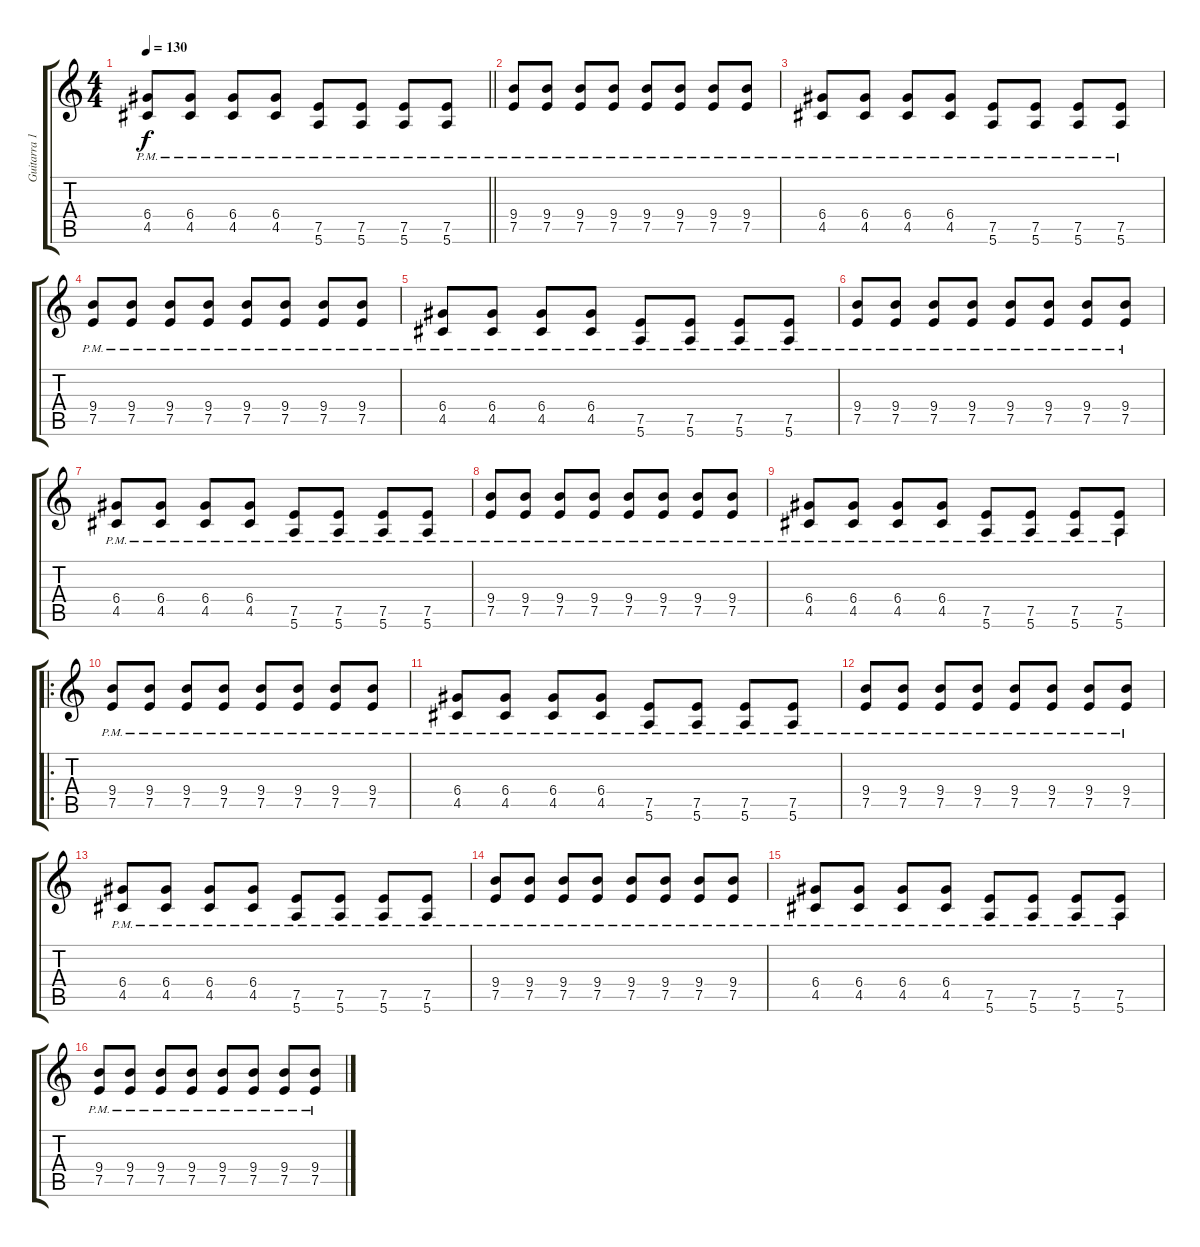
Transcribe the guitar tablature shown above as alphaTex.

\track ("Guitarra 1" "Guitarra 1") {instrument acousticguitarsteel}
\staff {score tabs}
\tuning (E4 B3 G3 D3 A2 E2) {hide}
\ts (4 4)
\tempo 130
\clef g2
\barLineRight lightlight
\ks c
(6.4{pm} 4.5{pm}).8{dy f} (6.4{pm} 4.5{pm}).8 (6.4{pm} 4.5{pm}).8 (6.4{pm} 4.5{pm}).8 (7.5{pm} 5.6{pm}).8 (7.5{pm} 5.6{pm}).8 (7.5{pm} 5.6{pm}).8 (7.5{pm} 5.6{pm}).8 |
(9.4{pm} 7.5{pm}).8 (9.4{pm} 7.5{pm}).8 (9.4{pm} 7.5{pm}).8 (9.4{pm} 7.5{pm}).8 (9.4{pm} 7.5{pm}).8 (9.4{pm} 7.5{pm}).8 (9.4{pm} 7.5{pm}).8 (9.4{pm} 7.5{pm}).8 |
(6.4{pm} 4.5{pm}).8 (6.4{pm} 4.5{pm}).8 (6.4{pm} 4.5{pm}).8 (6.4{pm} 4.5{pm}).8 (7.5{pm} 5.6{pm}).8 (7.5{pm} 5.6{pm}).8 (7.5{pm} 5.6{pm}).8 (7.5{pm} 5.6{pm}).8 |
(9.4{pm} 7.5{pm}).8 (9.4{pm} 7.5{pm}).8 (9.4{pm} 7.5{pm}).8 (9.4{pm} 7.5{pm}).8 (9.4{pm} 7.5{pm}).8 (9.4{pm} 7.5{pm}).8 (9.4{pm} 7.5{pm}).8 (9.4{pm} 7.5{pm}).8 |
(6.4{pm} 4.5{pm}).8 (6.4{pm} 4.5{pm}).8 (6.4{pm} 4.5{pm}).8 (6.4{pm} 4.5{pm}).8 (7.5{pm} 5.6{pm}).8 (7.5{pm} 5.6{pm}).8 (7.5{pm} 5.6{pm}).8 (7.5{pm} 5.6{pm}).8 |
(9.4{pm} 7.5{pm}).8 (9.4{pm} 7.5{pm}).8 (9.4{pm} 7.5{pm}).8 (9.4{pm} 7.5{pm}).8 (9.4{pm} 7.5{pm}).8 (9.4{pm} 7.5{pm}).8 (9.4{pm} 7.5{pm}).8 (9.4{pm} 7.5{pm}).8 |
(6.4{pm} 4.5{pm}).8 (6.4{pm} 4.5{pm}).8 (6.4{pm} 4.5{pm}).8 (6.4{pm} 4.5{pm}).8 (7.5{pm} 5.6{pm}).8 (7.5{pm} 5.6{pm}).8 (7.5{pm} 5.6{pm}).8 (7.5{pm} 5.6{pm}).8 |
(9.4{pm} 7.5{pm}).8 (9.4{pm} 7.5{pm}).8 (9.4{pm} 7.5{pm}).8 (9.4{pm} 7.5{pm}).8 (9.4{pm} 7.5{pm}).8 (9.4{pm} 7.5{pm}).8 (9.4{pm} 7.5{pm}).8 (9.4{pm} 7.5{pm}).8 |
(6.4{pm} 4.5{pm}).8 (6.4{pm} 4.5{pm}).8 (6.4{pm} 4.5{pm}).8 (6.4{pm} 4.5{pm}).8 (7.5{pm} 5.6{pm}).8 (7.5{pm} 5.6{pm}).8 (7.5{pm} 5.6{pm}).8 (7.5{pm} 5.6{pm}).8 |
\ro
(9.4{pm} 7.5{pm}).8 (9.4{pm} 7.5{pm}).8 (9.4{pm} 7.5{pm}).8 (9.4{pm} 7.5{pm}).8 (9.4{pm} 7.5{pm}).8 (9.4{pm} 7.5{pm}).8 (9.4{pm} 7.5{pm}).8 (9.4{pm} 7.5{pm}).8 |
(6.4{pm} 4.5{pm}).8 (6.4{pm} 4.5{pm}).8 (6.4{pm} 4.5{pm}).8 (6.4{pm} 4.5{pm}).8 (7.5{pm} 5.6{pm}).8 (7.5{pm} 5.6{pm}).8 (7.5{pm} 5.6{pm}).8 (7.5{pm} 5.6{pm}).8 |
(9.4{pm} 7.5{pm}).8 (9.4{pm} 7.5{pm}).8 (9.4{pm} 7.5{pm}).8 (9.4{pm} 7.5{pm}).8 (9.4{pm} 7.5{pm}).8 (9.4{pm} 7.5{pm}).8 (9.4{pm} 7.5{pm}).8 (9.4{pm} 7.5{pm}).8 |
(6.4{pm} 4.5{pm}).8 (6.4{pm} 4.5{pm}).8 (6.4{pm} 4.5{pm}).8 (6.4{pm} 4.5{pm}).8 (7.5{pm} 5.6{pm}).8 (7.5{pm} 5.6{pm}).8 (7.5{pm} 5.6{pm}).8 (7.5{pm} 5.6{pm}).8 |
(9.4{pm} 7.5{pm}).8 (9.4{pm} 7.5{pm}).8 (9.4{pm} 7.5{pm}).8 (9.4{pm} 7.5{pm}).8 (9.4{pm} 7.5{pm}).8 (9.4{pm} 7.5{pm}).8 (9.4{pm} 7.5{pm}).8 (9.4{pm} 7.5{pm}).8 |
(6.4{pm} 4.5{pm}).8 (6.4{pm} 4.5{pm}).8 (6.4{pm} 4.5{pm}).8 (6.4{pm} 4.5{pm}).8 (7.5{pm} 5.6{pm}).8 (7.5{pm} 5.6{pm}).8 (7.5{pm} 5.6{pm}).8 (7.5{pm} 5.6{pm}).8 |
(9.4{pm} 7.5{pm}).8 (9.4{pm} 7.5{pm}).8 (9.4{pm} 7.5{pm}).8 (9.4{pm} 7.5{pm}).8 (9.4{pm} 7.5{pm}).8 (9.4{pm} 7.5{pm}).8 (9.4{pm} 7.5{pm}).8 (9.4{pm} 7.5{pm}).8
